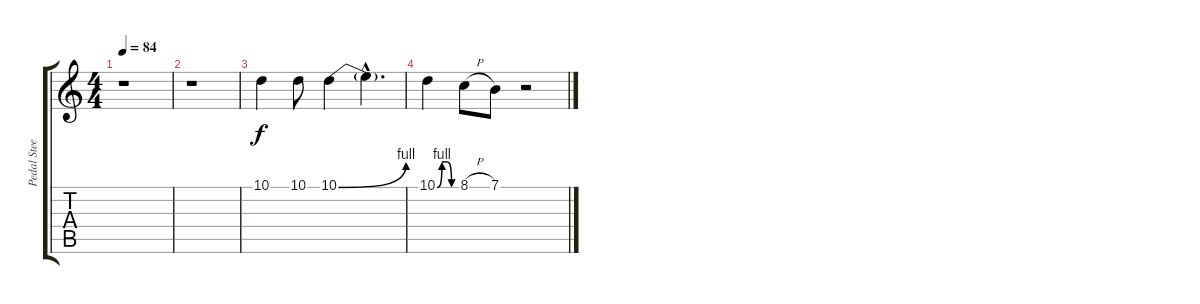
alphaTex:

\track ("Pedal Steel Gtr." "Pedal Stee") {instrument viola}
\staff {score tabs}
\tuning (E4 B3 G3 D3 A2 E2) {hide}
\ts (4 4)
\tempo 84
\clef g2
\ks c
r.1{dy f} |
r.1 |
10.1.4 10.1.8 10.1{be (bend 0 0 60 4)}.4 10.1{hac t}.4{d} |
10.1{be (custom 0 0 15 4 30 4 45 0 60 0)}.4 8.1{h}.8 7.1.8 r.2
